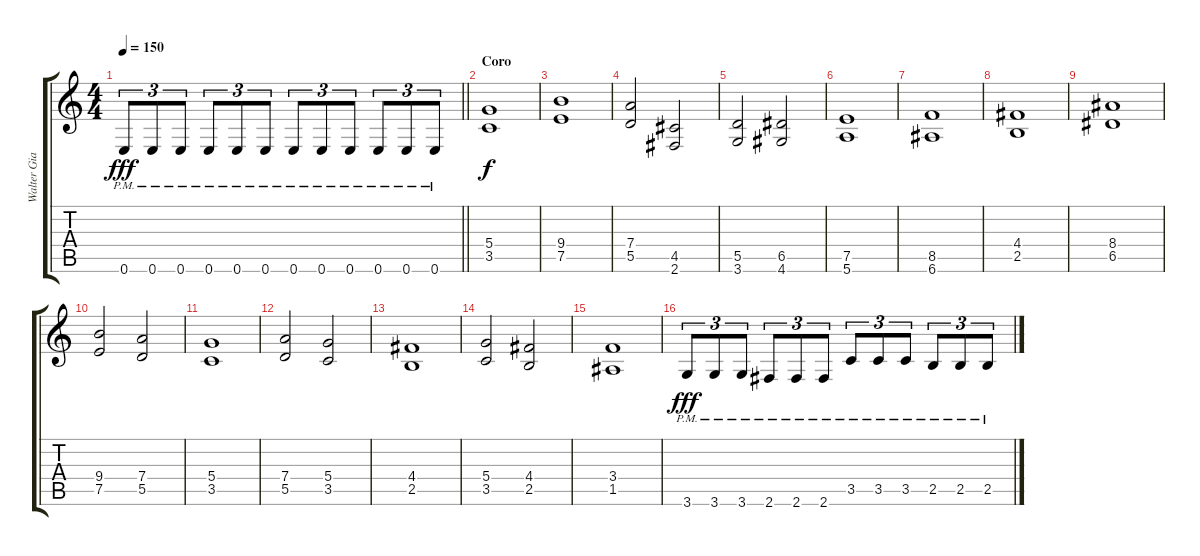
\track ("Walter Giardino" "Walter Gia") {instrument distortionguitar}
\staff {score tabs}
\tuning (E4 B3 G3 D3 A2 E2) {hide}
\ts (4 4)
\tempo 150
\clef g2
\barLineRight lightlight
\ks c
0.6{pm}.8{tu (3 2) dy fff} 0.6{pm}.8{tu (3 2)} 0.6{pm}.8{tu (3 2)} 0.6{pm}.8{tu (3 2)} 0.6{pm}.8{tu (3 2)} 0.6{pm}.8{tu (3 2)} 0.6{pm}.8{tu (3 2)} 0.6{pm}.8{tu (3 2)} 0.6{pm}.8{tu (3 2)} 0.6{pm}.8{tu (3 2)} 0.6{pm}.8{tu (3 2)} 0.6{pm}.8{tu (3 2)} |
\section ("" "Coro")
(5.4 3.5).1{dy f} |
(9.4 7.5).1 |
(7.4 5.5).2 (4.5 2.6).2 |
(5.5 3.6).2 (6.5 4.6).2 |
(7.5 5.6).1 |
(8.5 6.6).1 |
(4.4 2.5).1 |
(8.4 6.5).1 |
(9.4 7.5).2 (7.4 5.5).2 |
(5.4 3.5).1 |
(7.4 5.5).2 (5.4 3.5).2 |
(4.4 2.5).1 |
(5.4 3.5).2 (4.4 2.5).2 |
(3.4 1.5).1 |
3.6{pm}.8{tu (3 2) dy fff} 3.6{pm}.8{tu (3 2)} 3.6{pm}.8{tu (3 2)} 2.6{pm}.8{tu (3 2)} 2.6{pm}.8{tu (3 2)} 2.6{pm}.8{tu (3 2)} 3.5{pm}.8{tu (3 2)} 3.5{pm}.8{tu (3 2)} 3.5{pm}.8{tu (3 2)} 2.5{pm}.8{tu (3 2)} 2.5{pm}.8{tu (3 2)} 2.5{pm}.8{tu (3 2)}
